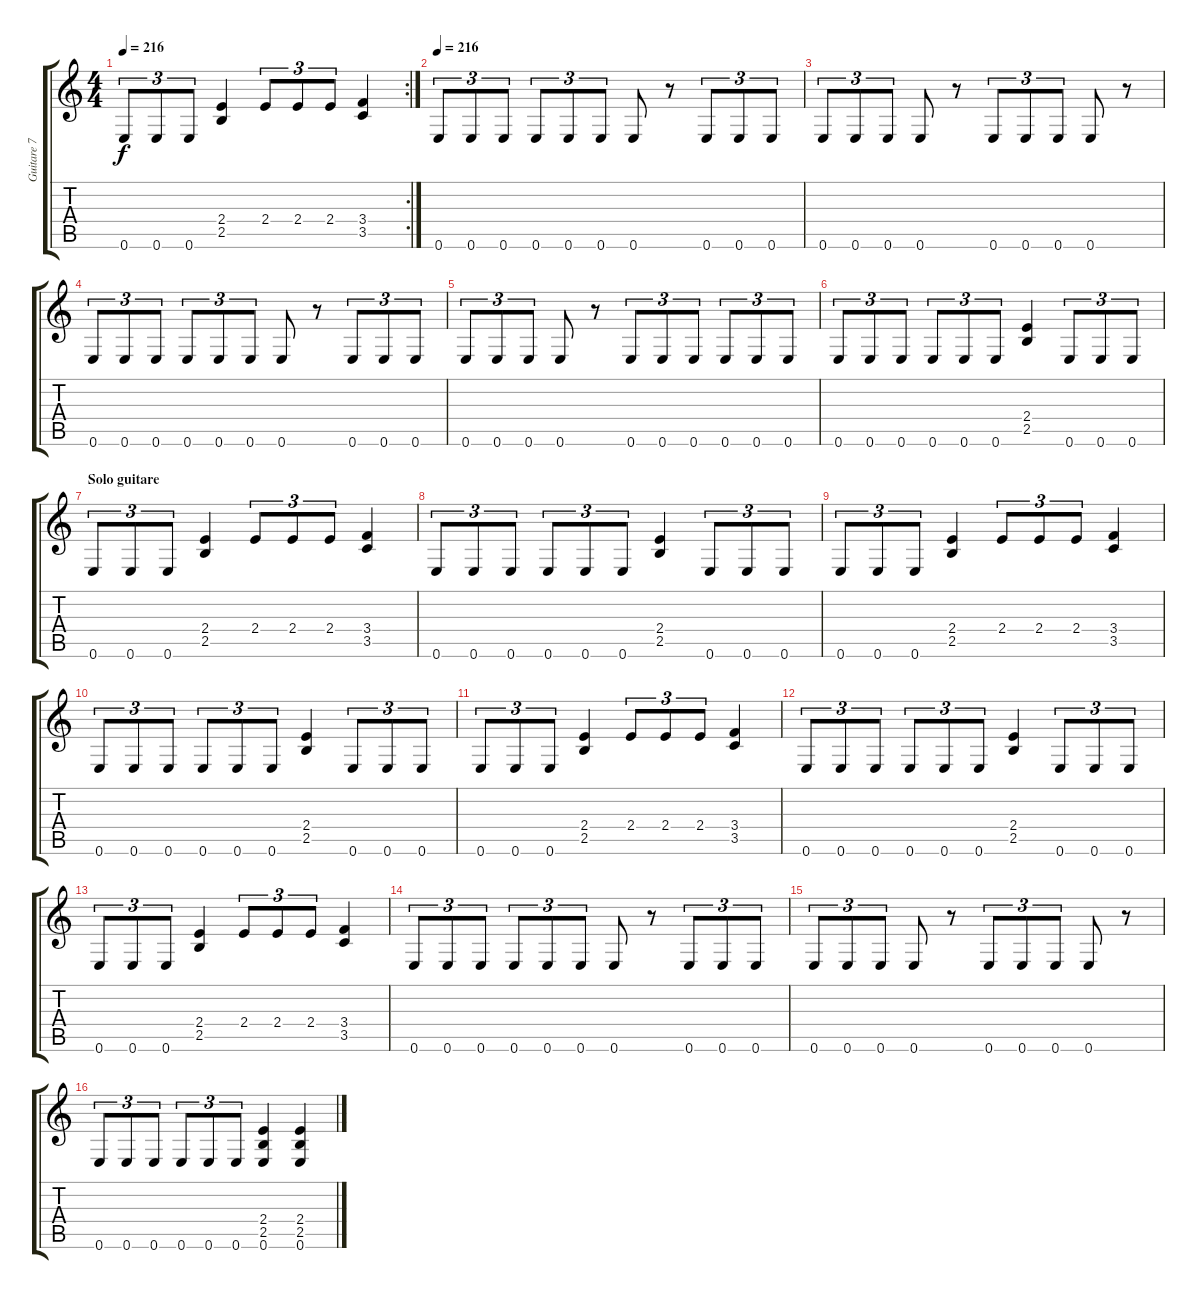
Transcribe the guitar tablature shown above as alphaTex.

\track ("Guitare 7 W / Disto" "Guitare 7 ") {instrument distortionguitar}
\staff {score tabs}
\tuning (E4 B3 G3 D3 A2 E2) {hide}
\rc 2
\ts (4 4)
\tempo 216
\clef g2
\ks c
0.6.8{tu (3 2) dy f} 0.6.8{tu (3 2)} 0.6.8{tu (3 2)} (2.4 2.5).4 2.4.8{tu (3 2)} 2.4.8{tu (3 2)} 2.4.8{tu (3 2)} (3.4 3.5).4 |
\tempo 216
0.6.8{tu (3 2)} 0.6.8{tu (3 2)} 0.6.8{tu (3 2)} 0.6.8{tu (3 2)} 0.6.8{tu (3 2)} 0.6.8{tu (3 2)} 0.6.8 r.8 0.6.8{tu (3 2)} 0.6.8{tu (3 2)} 0.6.8{tu (3 2)} |
0.6.8{tu (3 2)} 0.6.8{tu (3 2)} 0.6.8{tu (3 2)} 0.6.8 r.8 0.6.8{tu (3 2)} 0.6.8{tu (3 2)} 0.6.8{tu (3 2)} 0.6.8 r.8 |
0.6.8{tu (3 2)} 0.6.8{tu (3 2)} 0.6.8{tu (3 2)} 0.6.8{tu (3 2)} 0.6.8{tu (3 2)} 0.6.8{tu (3 2)} 0.6.8 r.8 0.6.8{tu (3 2)} 0.6.8{tu (3 2)} 0.6.8{tu (3 2)} |
0.6.8{tu (3 2)} 0.6.8{tu (3 2)} 0.6.8{tu (3 2)} 0.6.8 r.8 0.6.8{tu (3 2)} 0.6.8{tu (3 2)} 0.6.8{tu (3 2)} 0.6.8{tu (3 2)} 0.6.8{tu (3 2)} 0.6.8{tu (3 2)} |
0.6.8{tu (3 2)} 0.6.8{tu (3 2)} 0.6.8{tu (3 2)} 0.6.8{tu (3 2)} 0.6.8{tu (3 2)} 0.6.8{tu (3 2)} (2.4 2.5).4 0.6.8{tu (3 2)} 0.6.8{tu (3 2)} 0.6.8{tu (3 2)} |
\section ("" "Solo guitare")
0.6.8{tu (3 2)} 0.6.8{tu (3 2)} 0.6.8{tu (3 2)} (2.4 2.5).4 2.4.8{tu (3 2)} 2.4.8{tu (3 2)} 2.4.8{tu (3 2)} (3.4 3.5).4 |
0.6.8{tu (3 2)} 0.6.8{tu (3 2)} 0.6.8{tu (3 2)} 0.6.8{tu (3 2)} 0.6.8{tu (3 2)} 0.6.8{tu (3 2)} (2.4 2.5).4 0.6.8{tu (3 2)} 0.6.8{tu (3 2)} 0.6.8{tu (3 2)} |
0.6.8{tu (3 2)} 0.6.8{tu (3 2)} 0.6.8{tu (3 2)} (2.4 2.5).4 2.4.8{tu (3 2)} 2.4.8{tu (3 2)} 2.4.8{tu (3 2)} (3.4 3.5).4 |
0.6.8{tu (3 2)} 0.6.8{tu (3 2)} 0.6.8{tu (3 2)} 0.6.8{tu (3 2)} 0.6.8{tu (3 2)} 0.6.8{tu (3 2)} (2.4 2.5).4 0.6.8{tu (3 2)} 0.6.8{tu (3 2)} 0.6.8{tu (3 2)} |
0.6.8{tu (3 2)} 0.6.8{tu (3 2)} 0.6.8{tu (3 2)} (2.4 2.5).4 2.4.8{tu (3 2)} 2.4.8{tu (3 2)} 2.4.8{tu (3 2)} (3.4 3.5).4 |
0.6.8{tu (3 2)} 0.6.8{tu (3 2)} 0.6.8{tu (3 2)} 0.6.8{tu (3 2)} 0.6.8{tu (3 2)} 0.6.8{tu (3 2)} (2.4 2.5).4 0.6.8{tu (3 2)} 0.6.8{tu (3 2)} 0.6.8{tu (3 2)} |
0.6.8{tu (3 2)} 0.6.8{tu (3 2)} 0.6.8{tu (3 2)} (2.4 2.5).4 2.4.8{tu (3 2)} 2.4.8{tu (3 2)} 2.4.8{tu (3 2)} (3.4 3.5).4 |
0.6.8{tu (3 2)} 0.6.8{tu (3 2)} 0.6.8{tu (3 2)} 0.6.8{tu (3 2)} 0.6.8{tu (3 2)} 0.6.8{tu (3 2)} 0.6.8 r.8 0.6.8{tu (3 2)} 0.6.8{tu (3 2)} 0.6.8{tu (3 2)} |
0.6.8{tu (3 2)} 0.6.8{tu (3 2)} 0.6.8{tu (3 2)} 0.6.8 r.8 0.6.8{tu (3 2)} 0.6.8{tu (3 2)} 0.6.8{tu (3 2)} 0.6.8 r.8 |
0.6.8{tu (3 2)} 0.6.8{tu (3 2)} 0.6.8{tu (3 2)} 0.6.8{tu (3 2)} 0.6.8{tu (3 2)} 0.6.8{tu (3 2)} (2.4 2.5 0.6).4 (2.4 2.5 0.6).4
